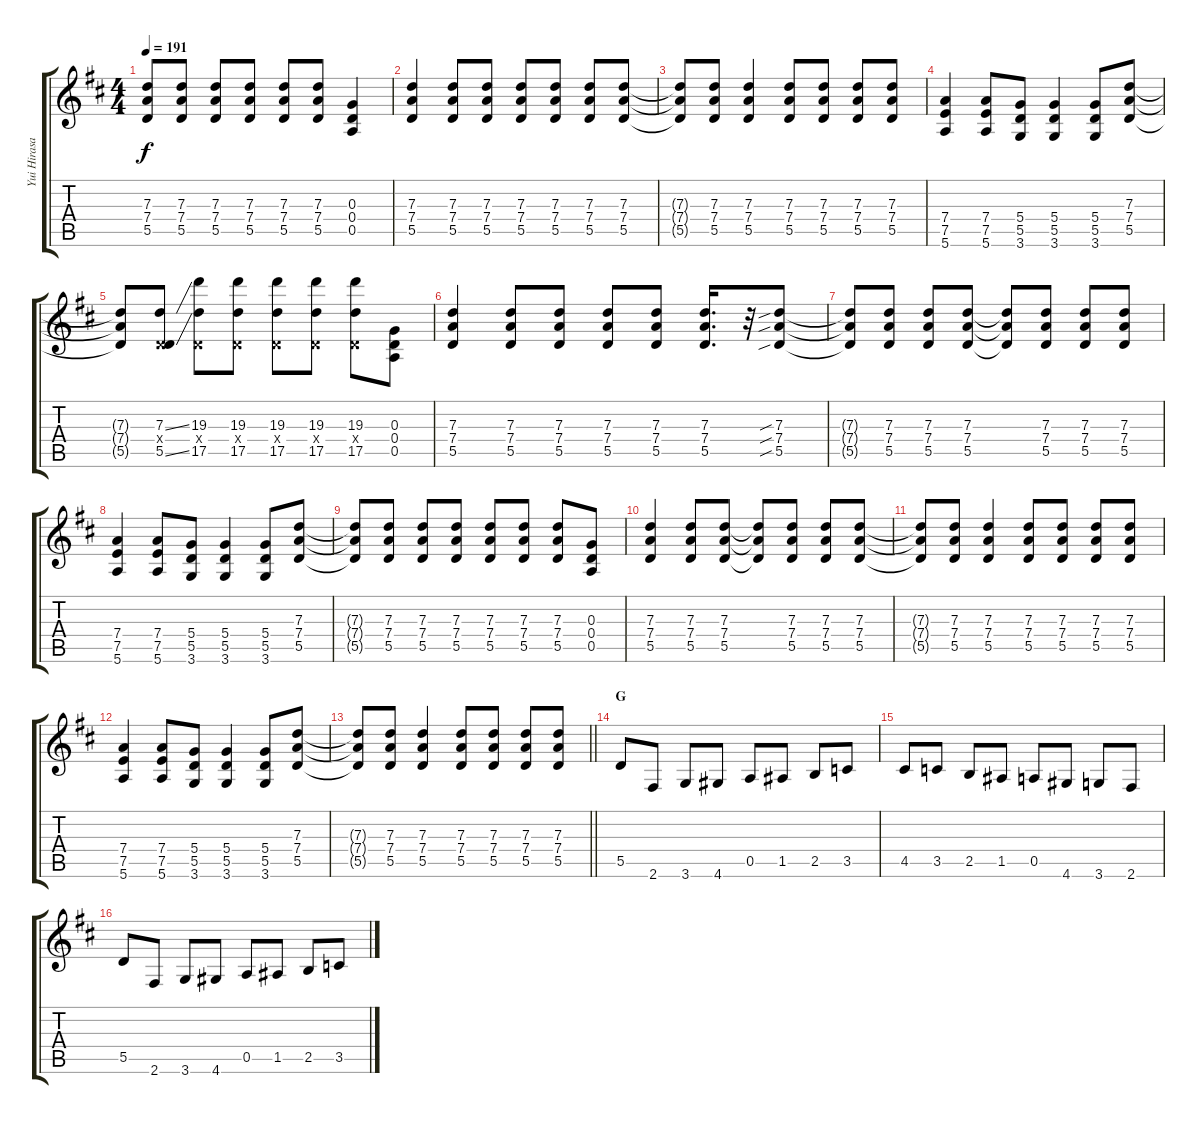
\track ("Yui Hirasawa" "Yui Hirasa") {instrument distortionguitar}
\staff {score tabs}
\tuning (E4 B3 G3 D3 A2 E2) {hide}
\ts (4 4)
\tempo 191
\clef g2
\ks d
(7.3{t} 7.4{t} 5.5{t}).8{dy f} (7.3 7.4 5.5).8 (7.3 7.4 5.5).8 (7.3 7.4 5.5).8 (7.3 7.4 5.5).8 (7.3 7.4 5.5).8 (0.3 0.4 0.5).4 |
(7.3 7.4 5.5).4 (7.3 7.4 5.5).8 (7.3 7.4 5.5).8 (7.3 7.4 5.5).8 (7.3 7.4 5.5).8 (7.3 7.4 5.5).8 (7.3 7.4 5.5).8 |
(7.3{t} 7.4{t} 5.5{t}).8 (7.3 7.4 5.5).8 (7.3 7.4 5.5).4 (7.3 7.4 5.5).8 (7.3 7.4 5.5).8 (7.3 7.4 5.5).8 (7.3 7.4 5.5).8 |
(7.4 7.5 5.6).4 (7.4 7.5 5.6).8 (5.4 5.5 3.6).8 (5.4 5.5 3.6).4 (5.4 5.5 3.6).8 (7.3 7.4 5.5).8 |
(7.3{t} 7.4{t} 5.5{t}).8 (7.3{ss} 0.4{x} 5.5{ss}).8 (19.3 0.4{x} 17.5).8 (19.3 0.4{x} 17.5).8 (19.3 0.4{x} 17.5).8 (19.3 0.4{x} 17.5).8 (19.3 0.4{x} 17.5).8 (0.3 0.4 0.5).8 |
(7.3 7.4 5.5).4 (7.3 7.4 5.5).8 (7.3 7.4 5.5).8 (7.3 7.4 5.5).8 (7.3 7.4 5.5).8 (7.3 7.4 5.5).16{d} r.32 (7.3{sib} 7.4{sib} 5.5{sib}).8 |
(7.3{t} 7.4{t} 5.5{t}).8 (7.3 7.4 5.5).8 (7.3 7.4 5.5).8 (7.3 7.4 5.5).8 (7.3{t} 7.4{t} 5.5{t}).8 (7.3 7.4 5.5).8 (7.3 7.4 5.5).8 (7.3 7.4 5.5).8 |
(7.4 7.5 5.6).4 (7.4 7.5 5.6).8 (5.4 5.5 3.6).8 (5.4 5.5 3.6).4 (5.4 5.5 3.6).8 (7.3 7.4 5.5).8 |
(7.3{t} 7.4{t} 5.5{t}).8 (7.3 7.4 5.5).8 (7.3 7.4 5.5).8 (7.3 7.4 5.5).8 (7.3 7.4 5.5).8 (7.3 7.4 5.5).8 (7.3 7.4 5.5).8 (0.3 0.4 0.5).8 |
(7.3 7.4 5.5).4 (7.3 7.4 5.5).8 (7.3 7.4 5.5).8 (7.3{t} 7.4{t} 5.5{t}).8 (7.3 7.4 5.5).8 (7.3 7.4 5.5).8 (7.3 7.4 5.5).8 |
(7.3{t} 7.4{t} 5.5{t}).8 (7.3 7.4 5.5).8 (7.3 7.4 5.5).4 (7.3 7.4 5.5).8 (7.3 7.4 5.5).8 (7.3 7.4 5.5).8 (7.3 7.4 5.5).8 |
(7.4 7.5 5.6).4 (7.4 7.5 5.6).8 (5.4 5.5 3.6).8 (5.4 5.5 3.6).4 (5.4 5.5 3.6).8 (7.3 7.4 5.5).8 |
\barLineRight lightlight
(7.3{t} 7.4{t} 5.5{t}).8 (7.3 7.4 5.5).8 (7.3 7.4 5.5).4 (7.3 7.4 5.5).8 (7.3 7.4 5.5).8 (7.3 7.4 5.5).8 (7.3 7.4 5.5).8 |
\section ("" "G")
5.5.8 2.6.8 3.6.8 4.6.8 0.5.8 1.5.8 2.5.8 3.5.8 |
4.5.8 3.5.8 2.5.8 1.5.8 0.5.8 4.6.8 3.6.8 2.6.8 |
5.5.8 2.6.8 3.6.8 4.6.8 0.5.8 1.5.8 2.5.8 3.5.8
